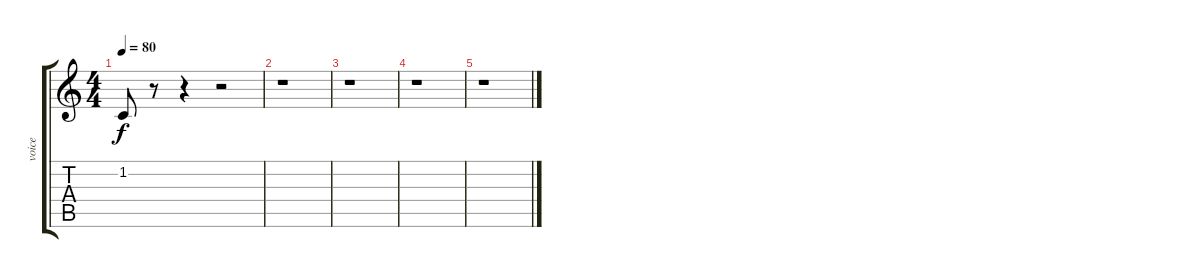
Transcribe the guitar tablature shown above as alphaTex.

\track ("voice" "voice") {instrument choiraahs}
\staff {score tabs}
\tuning (E4 B3 G3 D3 A2 E2) {hide}
\ts (4 4)
\tempo 80
\clef g2
\ks c
1.2{t}.8{dy f} r.8 r.4 r.2 |
r.1 |
r.1 |
r.1 |
r.1
